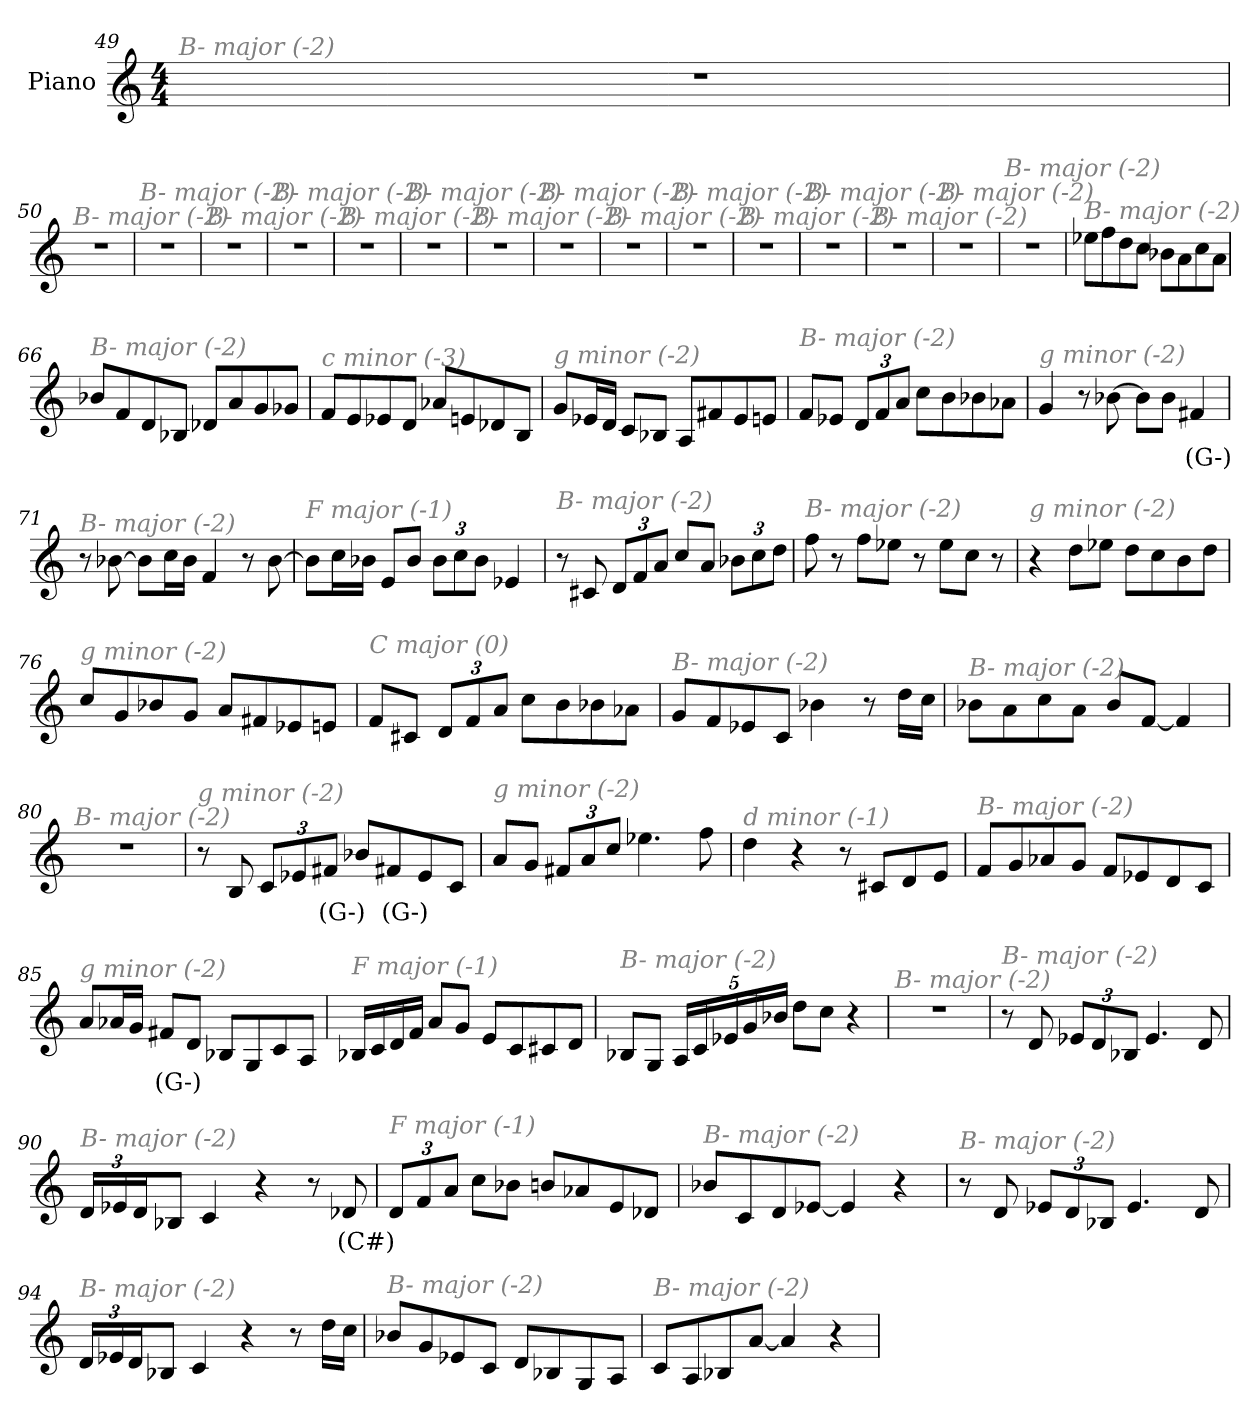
**kern	**text
*part1	*part1
*staff1	*staff1
*I"Piano	*
*I'Pno	*
*clefG2	*
*k[]	*
*M4/4	*
=49	=49
!LO:TX:i:color=#808080:t=B- major (-2)	!
1r	.
=50	=50
!LO:TX:i:color=#808080:t=B- major (-2)	!
1r	.
=51	=51
!LO:TX:i:color=#808080:t=B- major (-2)	!
1r	.
=52	=52
!LO:TX:i:color=#808080:t=B- major (-2)	!
1r	.
!!LO:PB:g=z
=53	=53
!LO:TX:i:color=#808080:t=B- major (-2)	!
1r	.
=54	=54
!LO:TX:i:color=#808080:t=B- major (-2)	!
1r	.
=55	=55
!LO:TX:i:color=#808080:t=B- major (-2)	!
1r	.
=56	=56
!LO:TX:i:color=#808080:t=B- major (-2)	!
1r	.
=57	=57
!LO:TX:i:color=#808080:t=B- major (-2)	!
1r	.
=58	=58
!LO:TX:i:color=#808080:t=B- major (-2)	!
1r	.
=59	=59
!LO:TX:i:color=#808080:t=B- major (-2)	!
1r	.
=60	=60
!LO:TX:i:color=#808080:t=B- major (-2)	!
1r	.
=61	=61
!LO:TX:i:color=#808080:t=B- major (-2)	!
1r	.
=62	=62
!LO:TX:i:color=#808080:t=B- major (-2)	!
1r	.
=63	=63
!LO:TX:i:color=#808080:t=B- major (-2)	!
1r	.
=64	=64
!LO:TX:i:color=#808080:t=B- major (-2)	!
1r	.
!!LO:LB:g=z
=65	=65
!LO:TX:i:color=#808080:t=B- major (-2)	!
8ee-X\L	.
8ff\	.
8dd\	.
8cc\J	.
8b-X\L	.
8a\	.
8cc\	.
8a\J	.
=66	=66
!LO:TX:i:color=#808080:t=B- major (-2)	!
8b-X/L	.
8f/	.
8d/	.
8B-X/J	.
8d-X/L	.
8a/	.
8g/	.
8g-X/J	.
=67	=67
!LO:TX:i:color=#808080:t=c minor (-3)	!
8f/L	.
8e/	.
8e-X/	.
8d/J	.
8a-X/L	.
8en/	.
8d-X/	.
8B/J	.
=68	=68
!LO:TX:i:color=#808080:t=g minor (-2)	!
8g/L	.
16e-X/L	.
16d/JJ	.
8c/L	.
8B-X/J	.
8A/L	.
8f#X/	.
8e-/	.
8en/J	.
!!LO:LB:g=z
=69	=69
!LO:TX:i:color=#808080:t=B- major (-2)	!
8f/L	.
8e-X/J	.
*Xbrackettup	*
12d/L	.
12f/	.
12a/J	.
8cc\L	.
8b\	.
8b-X\	.
8a-X\J	.
=70	=70
!LO:TX:i:color=#808080:t=g minor (-2)	!
4g/	.
8r	.
[8b-X\	.
8b-\L]	.
8b-\J	.
4f#Xi/	(G-)
=71	=71
!LO:TX:i:color=#808080:t=B- major (-2)	!
8r	.
[8b-X\	.
8b-\L]	.
16cc\L	.
16b-\JJ	.
4f/	.
8r	.
[8b-\	.
=72	=72
!LO:TX:i:color=#808080:t=F major (-1)	!
8b-\L]	.
16cc\L	.
16b-X\JJ	.
8e/L	.
8b-/J	.
12b-\L	.
12cc\	.
12b-\J	.
4e-X/	.
!!LO:LB:g=z
=73	=73
!LO:TX:i:color=#808080:t=B- major (-2)	!
8r	.
8c#X/	.
12d/L	.
12f/	.
12a/J	.
8cc/L	.
8a/J	.
12b-X\L	.
12cc\	.
12dd\J	.
=74	=74
!LO:TX:i:color=#808080:t=B- major (-2)	!
8ff\	.
8r	.
8ff\L	.
8ee-X\J	.
8r	.
8ee-\L	.
8cc\J	.
8r	.
=75	=75
!LO:TX:i:color=#808080:t=g minor (-2)	!
4r	.
8dd\L	.
8ee-X\J	.
8dd\L	.
8cc\	.
8b\	.
8dd\J	.
=76	=76
!LO:TX:i:color=#808080:t=g minor (-2)	!
8cc/L	.
8g/	.
8b-X/	.
8g/J	.
8a/L	.
8f#X/	.
8e-X/	.
8en/J	.
!!LO:LB:g=z
=77	=77
!LO:TX:i:color=#808080:t=C major (0)	!
8f/L	.
8c#X/J	.
12d/L	.
12f/	.
12a/J	.
8cc\L	.
8b\	.
8b-X\	.
8a-X\J	.
=78	=78
!LO:TX:i:color=#808080:t=B- major (-2)	!
8g/L	.
8f/	.
8e-X/	.
8c/J	.
4b-X\	.
8r	.
16dd\LL	.
16cc\JJ	.
=79	=79
!LO:TX:i:color=#808080:t=B- major (-2)	!
8b-X\L	.
8a\	.
8cc\	.
8a\J	.
8b-/L	.
[8f/J	.
4f/]	.
=80	=80
!LO:TX:i:color=#808080:t=B- major (-2)	!
1r	.
!!LO:LB:g=z
=81	=81
!LO:TX:i:color=#808080:t=g minor (-2)	!
8r	.
8B/	.
12c/L	.
12e-X/	.
12f#Xi/J	(G-)
8b-X/L	.
8f#Xi/	(G-)
8e-/	.
8c/J	.
=82	=82
!LO:TX:i:color=#808080:t=g minor (-2)	!
8a/L	.
8g/J	.
12f#X/L	.
12a/	.
12cc/J	.
4.ee-X\	.
8ff\	.
=83	=83
!LO:TX:i:color=#808080:t=d minor (-1)	!
4dd\	.
4r	.
8r	.
8c#X/L	.
8d/	.
8e/J	.
=84	=84
!LO:TX:i:color=#808080:t=B- major (-2)	!
8f/L	.
8g/	.
8a-X/	.
8g/J	.
8f/L	.
8e-X/	.
8d/	.
8c/J	.
!!LO:LB:g=z
=85	=85
!LO:TX:i:color=#808080:t=g minor (-2)	!
8a/L	.
16a-X/L	.
16g/JJ	.
8f#Xi/L	(G-)
8d/J	.
8B-X/L	.
8G/	.
8c/	.
8A/J	.
=86	=86
!LO:TX:i:color=#808080:t=F major (-1)	!
16B-X/LL	.
16c/	.
16d/	.
16f/JJ	.
8a/L	.
8g/J	.
8e/L	.
8c/	.
8c#X/	.
8d/J	.
=87	=87
!LO:TX:i:color=#808080:t=B- major (-2)	!
8B-X/L	.
8G/J	.
20A/LL	.
20c/	.
20e-X/	.
20g/	.
20b-X/JJ	.
8dd\L	.
8cc\J	.
4r	.
=88	=88
!LO:TX:i:color=#808080:t=B- major (-2)	!
1r	.
!!LO:LB:g=z
=89	=89
!LO:TX:i:color=#808080:t=B- major (-2)	!
8r	.
8d/	.
12e-X/L	.
12d/	.
12B-X/J	.
4.e-/	.
8d/	.
=90	=90
!LO:TX:i:color=#808080:t=B- major (-2)	!
24d/LL	.
24e-X/	.
24d/J	.
8B-X/J	.
4c/	.
4r	.
8r	.
8d-Xi/	(C#)
=91	=91
!LO:TX:i:color=#808080:t=F major (-1)	!
12d/L	.
12f/	.
12a/J	.
8cc\L	.
8b-X\J	.
8bn/L	.
8a-X/	.
8e/	.
8d-X/J	.
=92	=92
!LO:TX:i:color=#808080:t=B- major (-2)	!
8b-X/L	.
8c/	.
8d/	.
[8e-X/J	.
4e-/]	.
4r	.
!!LO:LB:g=z
=93	=93
!LO:TX:i:color=#808080:t=B- major (-2)	!
8r	.
8d/	.
12e-X/L	.
12d/	.
12B-X/J	.
4.e-/	.
8d/	.
=94	=94
!LO:TX:i:color=#808080:t=B- major (-2)	!
24d/LL	.
24e-X/	.
24d/J	.
8B-X/J	.
4c/	.
4r	.
8r	.
16dd\LL	.
16cc\JJ	.
=95	=95
!LO:TX:i:color=#808080:t=B- major (-2)	!
8b-X/L	.
8g/	.
8e-X/	.
8c/J	.
8d/L	.
8B-X/	.
8G/	.
8A/J	.
=96	=96
!LO:TX:i:color=#808080:t=B- major (-2)	!
8c/L	.
8A/	.
8B-X/	.
[8a/J	.
4a/]	.
4r	.
=	=
*-	*-
